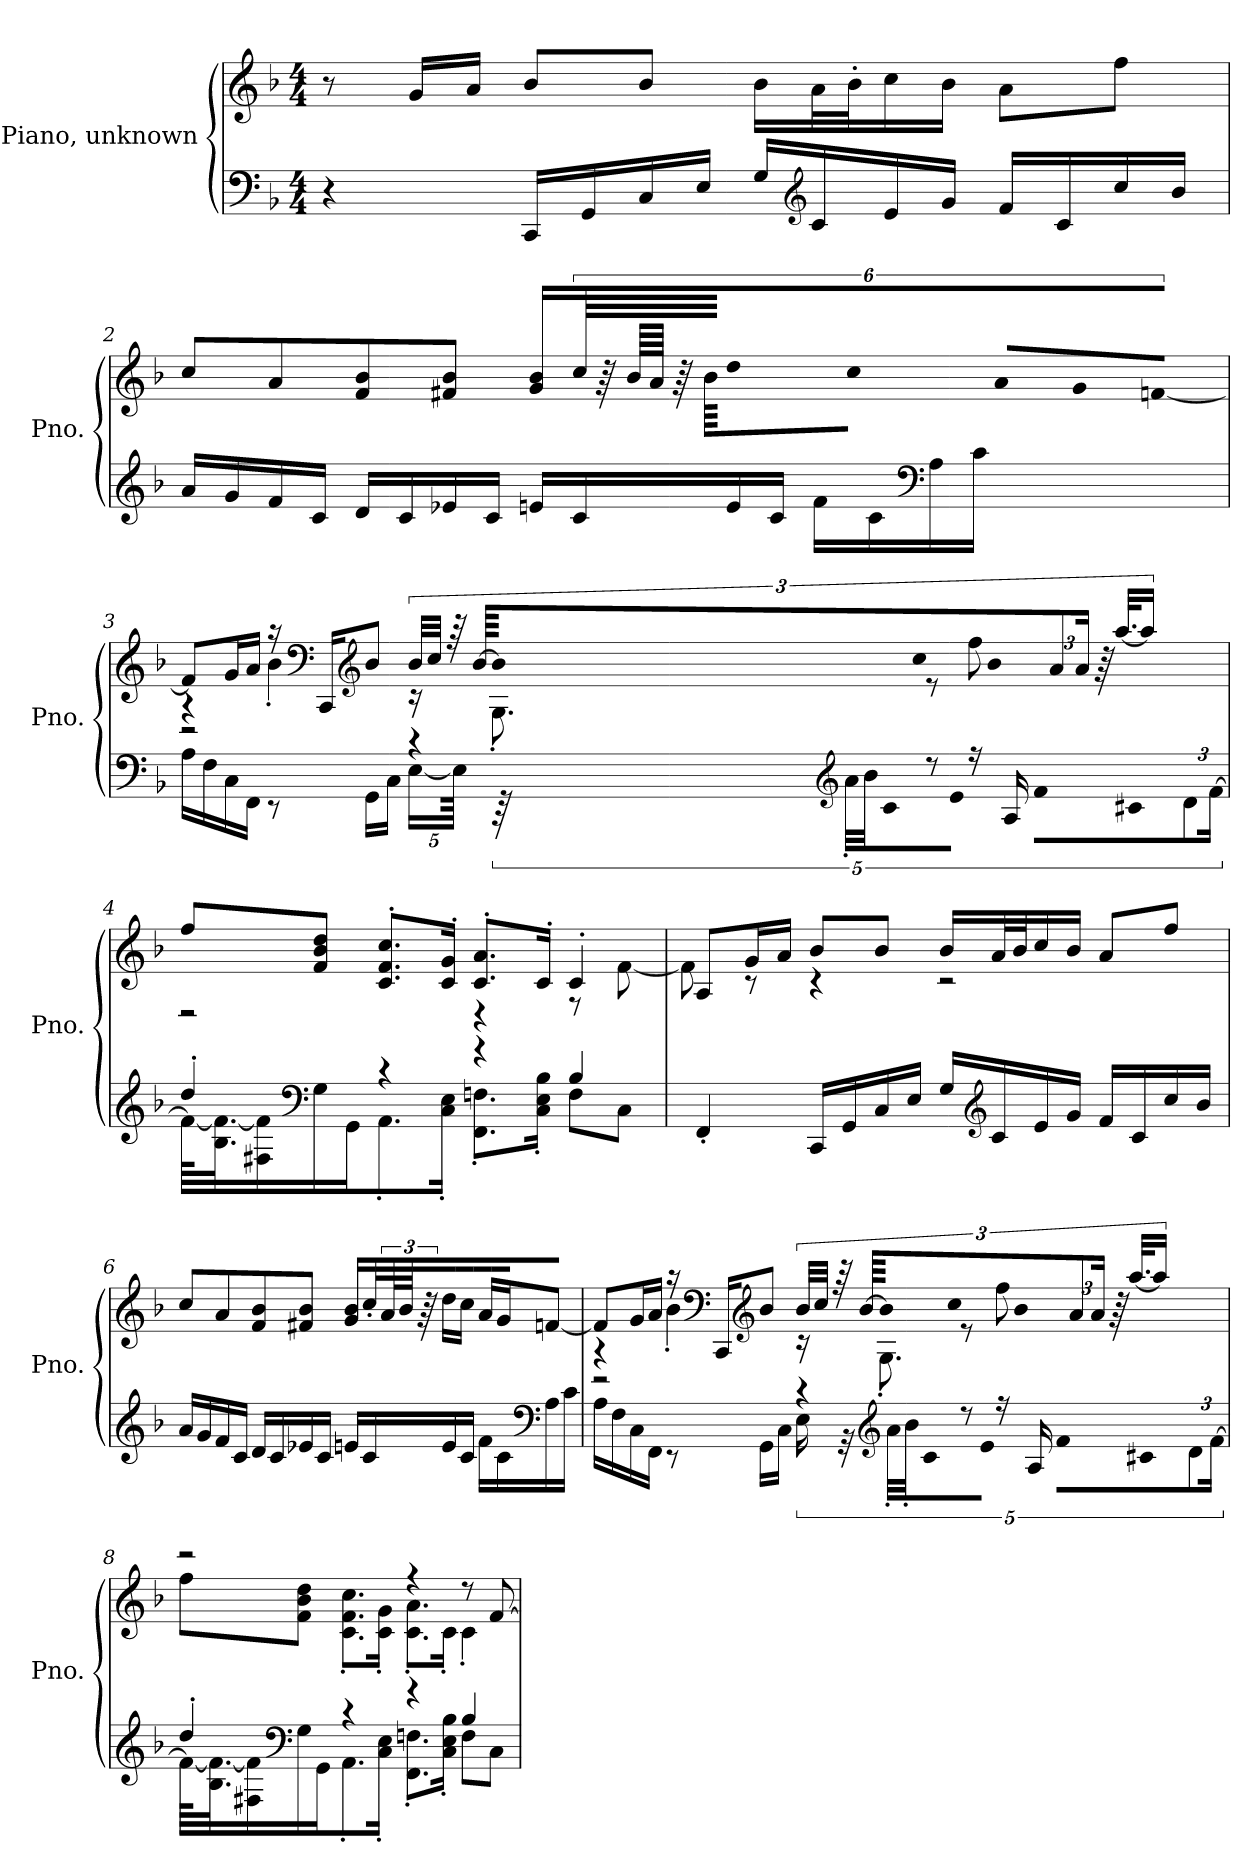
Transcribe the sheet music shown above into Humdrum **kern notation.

**kern	**kern
*part1	*part1
*staff2	*staff1
*I"Piano, unknown	*
*I'Pno.	*
*clefF4	*clefG2
*k[b-]	*k[b-]
*M4/4	*M4/4
*MM120	*MM120
=1	=1
4r	8r
.	16g/LL
.	16a/JJ
16CC/LL	8b-/L
16GG/	.
16C/	8b-/J
16E/JJ	.
16G/LL	16b-\LL
*clefG2	*
16c/	32a\L
.	32b-'\J
16e/	16cc\
16g/JJ	16b-\JJ
16f/LL	8a\L
16c/	.
16cc/	8ff\J
16b-/JJ	.
=2	=2
16a/LL	8cc/L
16g/	.
16f/	8a/
16c/JJ	.
16d/LL	8f/ 8b-/
16c/	.
16e-X/	8f#X/ 8b-/J
16c/JJ	.
16en/LL	16g/ 16b-/LL
16c/	96cc/JJkk
.	96r
.	96b-/LLLL
.	96a/JJJJ
.	96r
.	96b-\KKLL
16e/	16dd\
16c/JJ	16cc\JJ
16f\LL	16a/LL
16c\	16g/J
*clefF4	*
16A\	[8fn/J
16c\JJ	.
!!LO:LB:g=z
=3	=3
*^	*^
2r	16A\LL	8f/L]	4r
.	16F\	.	.
.	16C\	16g/L	.
.	16FF\JJ	16a/JJ	.
.	8r	16r	4b-'\
*	*	*clefF4	*
.	.	16CC/KL	.
*	*	*clefG2	*
.	16GG\LL	8b-/J	.
.	16C\JJ	.	.
4r	[20E\LL	48b-/LLL	16r
.	.	48cc/JJJ	.
.	.	96r	.
.	80E\JJkk]	.	.
.	.	[96b-/KKLL	.
.	80r	16b-/]	8.G'\
*clefG2	*	*	*
.	40a'\LLL	.	.
.	40b-\J	.	.
.	16c\	16cc/	.
.	16e\JJ	16b-/J	.
*	*	*Xbrackettup	*
8r	16f\LL	12a/	8r
.	16c#X\J	.	.
.	.	24a/Jk	.
*	*Xbrackettup	*	*
16r	12d\	64r	8ff\
.	.	[32.aa/KLL	.
16A/	.	16aa/JJ]	.
.	[24f\Jk	.	.
!!LO:LB:g=z	!!
=4	=4	=4	=4
4dd'/	64f\KLLL_	8ff/L	2r
.	32.B-\ 32.f\_J	.	.
.	16F#X\ 16f\]	.	.
*clefF4	*	*	*
.	16G\	8f/ 8b-/ 8dd/J	.
.	16GG\J	.	.
4r	8.AA'\	8.c/' 8.f/' 8.cc/'L	.
.	16C\' 16E\'Jk	16c/' 16g/'Jk	.
4r	8.FF\' 8.Fn\'L	8.c/' 8.a/'L	4r
.	16C\' 16E\' 16B-\'Jk	16c'/Jk	.
4B-/	8F\L	4c'/	8r
.	8C\J	.	[8f\
*v	*v	*	*
=5	=5	=5
4FF'/	8A/L	8f\]
.	16g/L	8r
.	16a/JJ	.
16CC/LL	8b-/L	4r
16GG/	.	.
16C/	8b-/J	.
16E/JJ	.	.
16G/LL	16b-/LL	2r
*clefG2	*	*
16c/	32a/L	.
.	32b-/J	.
16e/	16cc/	.
16g/JJ	16b-/JJ	.
16f/LL	8a/L	.
16c/	.	.
16cc/	8ff/J	.
16b-/JJ	.	.
*	*v	*v
!!LO:LB:g=z
=6	=6
16a/LL	8cc/L
16g/	.
16f/	8a/
16c/JJ	.
16d/LL	8f/ 8b-/
16c/	.
16e-X/	8f#X/ 8b-/J
16c/JJ	.
16en/LL	16g/ 16b-/LL
16c/	32cc'/L
*	*brackettup
.	96a/L
.	96b-/JJJJ
.	96r
16e/	16dd\LL
16c/JJ	16cc\JJ
16f\LL	16a/LL
16c\	16g/J
*clefF4	*
16A\	[8fn/J
16c\JJ	.
!!LO:LB:g=z
=7	=7
*^	*^
2r	16A\LL	8f/L]	4r
.	16F\	.	.
.	16C\	16g/L	.
.	16FF\JJ	16a/JJ	.
.	8r	16r	4b-'\
*	*	*clefF4	*
.	.	16CC/KL	.
*	*	*clefG2	*
.	16GG\LL	8b-/J	.
.	16C\JJ	.	.
*	*brackettup	*	*
4r	20E\	48b-/LLL	16r
.	.	48cc/JJJ	.
.	.	96r	.
.	40r	.	.
.	.	[96b-/KKLL	.
.	.	16b-/]	8.G'\
*clefG2	*	*	*
.	40a'\LLL	.	.
.	40b-'\J	.	.
.	16c\	16cc/	.
.	16e\JJ	16b-/J	.
*	*	*Xbrackettup	*
8r	16f\LL	12a/	8r
.	16c#X\J	.	.
.	.	24a/Jk	.
*	*Xbrackettup	*	*
16r	12d\	64r	8ff\
.	.	[32.aa/KLL	.
16A/	.	16aa/JJ]	.
.	[24f\Jk	.	.
!!LO:LB:g=z	!!
=8	=8	=8	=8
4dd'/	64f\KLLL_	2r	8ff\L
.	32.B-\ 32.f\_J	.	.
.	16F#X\ 16f\]	.	.
*clefF4	*	*	*
.	16G\	.	8f\ 8b-\ 8dd\J
.	16GG\J	.	.
4r	8.AA'\	.	8.c\' 8.f\' 8.cc\'L
.	16C\' 16E\'Jk	.	16c\' 16g\'Jk
4r	8.FF\' 8.Fn\'L	4r	8.c\' 8.a\'L
.	16C\' 16E\' 16B-\'Jk	.	16c'\Jk
4B-/	8F\L	8r	4c'\
.	8C\J	[8f/	.
*v	*v	*	*
*	*v	*v
=	=
*-	*-
